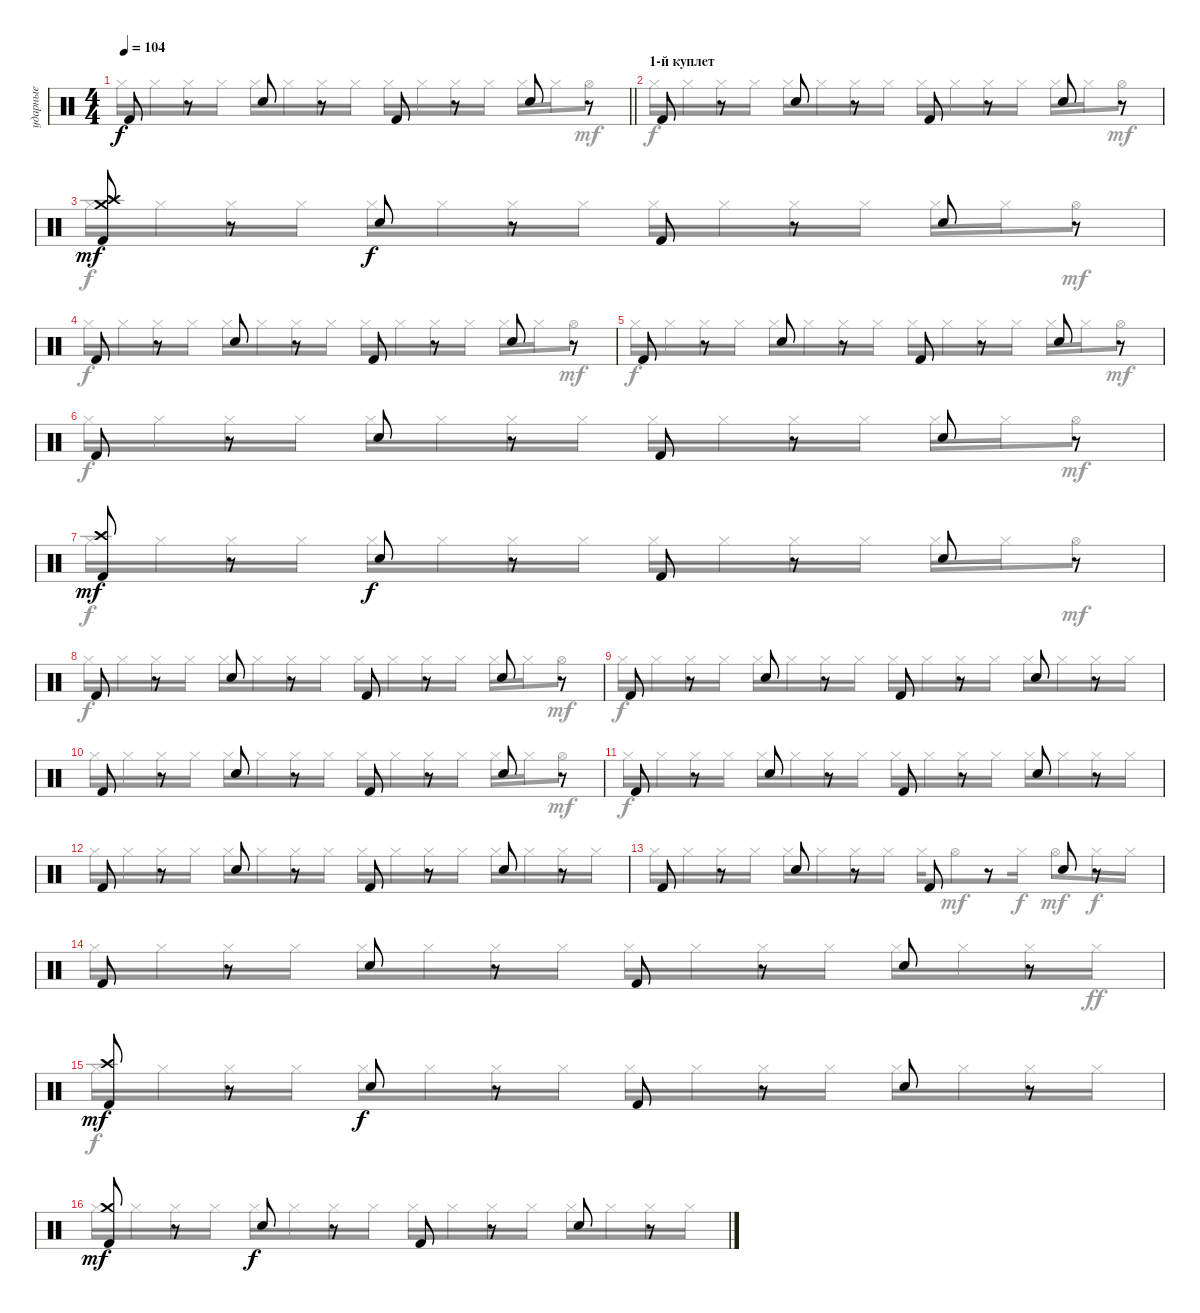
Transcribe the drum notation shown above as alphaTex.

\track ("ударные" "ударные") {instrument percussion}
\staff {score}
\articulation defaults
\voice
\ts (4 4)
\tempo 104
\clef neutral
\barLineRight lightlight
\ks c "Kick (hit) 2".8{dy f}
r.8 "Electric Snare (hit)".8 r.8 "Kick (hit) 2".8 r.8 "Electric Snare (hit)".8 r.8 |
\section ("" "1-й куплет")
"Kick (hit) 2".8 r.8 "Electric Snare (hit)".8 r.8 "Kick (hit) 2".8 r.8 "Electric Snare (hit)".8 r.8 |
("Crash medium (hit)" "Crash high (hit)" "Kick (hit) 2").8{dy mf} r.8 "Electric Snare (hit)".8{dy f} r.8 "Kick (hit) 2".8 r.8 "Electric Snare (hit)".8 r.8 |
"Kick (hit) 2".8 r.8 "Electric Snare (hit)".8 r.8 "Kick (hit) 2".8 r.8 "Electric Snare (hit)".8 r.8 |
"Kick (hit) 2".8 r.8 "Electric Snare (hit)".8 r.8 "Kick (hit) 2".8 r.8 "Electric Snare (hit)".8 r.8 |
"Kick (hit) 2".8 r.8 "Electric Snare (hit)".8 r.8 "Kick (hit) 2".8 r.8 "Electric Snare (hit)".8 r.8 |
("Crash high (hit)" "Kick (hit) 2").8{dy mf} r.8 "Electric Snare (hit)".8{dy f} r.8 "Kick (hit) 2".8 r.8 "Electric Snare (hit)".8 r.8 |
"Kick (hit) 2".8 r.8 "Electric Snare (hit)".8 r.8 "Kick (hit) 2".8 r.8 "Electric Snare (hit)".8 r.8 |
"Kick (hit) 2".8 r.8 "Electric Snare (hit)".8 r.8 "Kick (hit) 2".8 r.8 "Electric Snare (hit)".8 r.8 |
"Kick (hit) 2".8 r.8 "Electric Snare (hit)".8 r.8 "Kick (hit) 2".8 r.8 "Electric Snare (hit)".8 r.8 |
"Kick (hit) 2".8 r.8 "Electric Snare (hit)".8 r.8 "Kick (hit) 2".8 r.8 "Electric Snare (hit)".8 r.8 |
"Kick (hit) 2".8 r.8 "Electric Snare (hit)".8 r.8 "Kick (hit) 2".8 r.8 "Electric Snare (hit)".8 r.8 |
"Kick (hit) 2".8 r.8 "Electric Snare (hit)".8 r.8 "Kick (hit) 2".8 r.8 "Electric Snare (hit)".8 r.8 |
"Kick (hit) 2".8 r.8 "Electric Snare (hit)".8 r.8 "Kick (hit) 2".8 r.8 "Electric Snare (hit)".8 r.8 |
("Crash high (hit)" "Kick (hit) 2").8{dy mf} r.8 "Electric Snare (hit)".8{dy f} r.8 "Kick (hit) 2".8 r.8 "Electric Snare (hit)".8 r.8 |
("Crash medium (hit)" "Kick (hit) 2").8{dy mf} r.8 "Electric Snare (hit)".8{dy f} r.8 "Kick (hit) 2".8 r.8 "Electric Snare (hit)".8 r.8
\voice
\clef neutral
\ottava regular
\simile none
\barLineRight lightlight
\ks c "Hi-Hat (closed)".16{dy f} "Hi-Hat (closed)".16 "Hi-Hat (closed)".16 "Hi-Hat (closed)".16 "Hi-Hat (closed)".16 "Hi-Hat (closed)".16 "Hi-Hat (closed)".16 "Hi-Hat (closed)".16 "Hi-Hat (closed)".16 "Hi-Hat (closed)".16 "Hi-Hat (closed)".16 "Hi-Hat (closed)".16 "Hi-Hat (closed)".16 "Hi-Hat (closed)".16 "Hi-Hat (open)".8{dy mf}
|
"Hi-Hat (closed)".16{dy f} "Hi-Hat (closed)".16 "Hi-Hat (closed)".16 "Hi-Hat (closed)".16 "Hi-Hat (closed)".16 "Hi-Hat (closed)".16 "Hi-Hat (closed)".16 "Hi-Hat (closed)".16 "Hi-Hat (closed)".16 "Hi-Hat (closed)".16 "Hi-Hat (closed)".16 "Hi-Hat (closed)".16 "Hi-Hat (closed)".16 "Hi-Hat (closed)".16 "Hi-Hat (open)".8{dy mf} |
"Hi-Hat (closed)".16{dy f} "Hi-Hat (closed)".16 "Hi-Hat (closed)".16 "Hi-Hat (closed)".16 "Hi-Hat (closed)".16 "Hi-Hat (closed)".16 "Hi-Hat (closed)".16 "Hi-Hat (closed)".16 "Hi-Hat (closed)".16 "Hi-Hat (closed)".16 "Hi-Hat (closed)".16 "Hi-Hat (closed)".16 "Hi-Hat (closed)".16 "Hi-Hat (closed)".16 "Hi-Hat (open)".8{dy mf} |
"Hi-Hat (closed)".16{dy f} "Hi-Hat (closed)".16 "Hi-Hat (closed)".16 "Hi-Hat (closed)".16 "Hi-Hat (closed)".16 "Hi-Hat (closed)".16 "Hi-Hat (closed)".16 "Hi-Hat (closed)".16 "Hi-Hat (closed)".16 "Hi-Hat (closed)".16 "Hi-Hat (closed)".16 "Hi-Hat (closed)".16 "Hi-Hat (closed)".16 "Hi-Hat (closed)".16 "Hi-Hat (open)".8{dy mf} |
"Hi-Hat (closed)".16{dy f} "Hi-Hat (closed)".16 "Hi-Hat (closed)".16 "Hi-Hat (closed)".16 "Hi-Hat (closed)".16 "Hi-Hat (closed)".16 "Hi-Hat (closed)".16 "Hi-Hat (closed)".16 "Hi-Hat (closed)".16 "Hi-Hat (closed)".16 "Hi-Hat (closed)".16 "Hi-Hat (closed)".16 "Hi-Hat (closed)".16 "Hi-Hat (closed)".16 "Hi-Hat (open)".8{dy mf} |
"Hi-Hat (closed)".16{dy f} "Hi-Hat (closed)".16 "Hi-Hat (closed)".16 "Hi-Hat (closed)".16 "Hi-Hat (closed)".16 "Hi-Hat (closed)".16 "Hi-Hat (closed)".16 "Hi-Hat (closed)".16 "Hi-Hat (closed)".16 "Hi-Hat (closed)".16 "Hi-Hat (closed)".16 "Hi-Hat (closed)".16 "Hi-Hat (closed)".16 "Hi-Hat (closed)".16 "Hi-Hat (open)".8{dy mf} |
"Hi-Hat (closed)".16{dy f} "Hi-Hat (closed)".16 "Hi-Hat (closed)".16 "Hi-Hat (closed)".16 "Hi-Hat (closed)".16 "Hi-Hat (closed)".16 "Hi-Hat (closed)".16 "Hi-Hat (closed)".16 "Hi-Hat (closed)".16 "Hi-Hat (closed)".16 "Hi-Hat (closed)".16 "Hi-Hat (closed)".16 "Hi-Hat (closed)".16 "Hi-Hat (closed)".16 "Hi-Hat (open)".8{dy mf} |
"Hi-Hat (closed)".16{dy f} "Hi-Hat (closed)".16 "Hi-Hat (closed)".16 "Hi-Hat (closed)".16 "Hi-Hat (closed)".16 "Hi-Hat (closed)".16 "Hi-Hat (closed)".16 "Hi-Hat (closed)".16 "Hi-Hat (closed)".16 "Hi-Hat (closed)".16 "Hi-Hat (closed)".16 "Hi-Hat (closed)".16 "Hi-Hat (closed)".16 "Hi-Hat (closed)".16 "Hi-Hat (open)".8{dy mf} |
"Hi-Hat (closed)".16{dy f} "Hi-Hat (closed)".16 "Hi-Hat (closed)".16 "Hi-Hat (closed)".16 "Hi-Hat (closed)".16 "Hi-Hat (closed)".16 "Hi-Hat (closed)".16 "Hi-Hat (closed)".16 "Hi-Hat (closed)".16 "Hi-Hat (closed)".16 "Hi-Hat (closed)".16 "Hi-Hat (closed)".16 "Hi-Hat (closed)".16 "Hi-Hat (closed)".16 "Hi-Hat (closed)".16 "Hi-Hat (closed)".16 |
"Hi-Hat (closed)".16 "Hi-Hat (closed)".16 "Hi-Hat (closed)".16 "Hi-Hat (closed)".16 "Hi-Hat (closed)".16 "Hi-Hat (closed)".16 "Hi-Hat (closed)".16 "Hi-Hat (closed)".16 "Hi-Hat (closed)".16 "Hi-Hat (closed)".16 "Hi-Hat (closed)".16 "Hi-Hat (closed)".16 "Hi-Hat (closed)".16 "Hi-Hat (closed)".16 "Hi-Hat (open)".8{dy mf} |
"Hi-Hat (closed)".16{dy f} "Hi-Hat (closed)".16 "Hi-Hat (closed)".16 "Hi-Hat (closed)".16 "Hi-Hat (closed)".16 "Hi-Hat (closed)".16 "Hi-Hat (closed)".16 "Hi-Hat (closed)".16 "Hi-Hat (closed)".16 "Hi-Hat (closed)".16 "Hi-Hat (closed)".16 "Hi-Hat (closed)".16 "Hi-Hat (closed)".16 "Hi-Hat (closed)".16 "Hi-Hat (closed)".16 "Hi-Hat (closed)".16 |
"Hi-Hat (closed)".16 "Hi-Hat (closed)".16 "Hi-Hat (closed)".16 "Hi-Hat (closed)".16 "Hi-Hat (closed)".16 "Hi-Hat (closed)".16 "Hi-Hat (closed)".16 "Hi-Hat (closed)".16 "Hi-Hat (closed)".16 "Hi-Hat (closed)".16 "Hi-Hat (closed)".16 "Hi-Hat (closed)".16 "Hi-Hat (closed)".16 "Hi-Hat (closed)".16 "Hi-Hat (closed)".16 "Hi-Hat (closed)".16 |
"Hi-Hat (closed)".16 "Hi-Hat (closed)".16 "Hi-Hat (closed)".16 "Hi-Hat (closed)".16 "Hi-Hat (closed)".16 "Hi-Hat (closed)".16 "Hi-Hat (closed)".16 "Hi-Hat (closed)".16 "Hi-Hat (closed)".16 "Hi-Hat (open)".8{dy mf} "Hi-Hat (closed)".16{dy f} "Hi-Hat (open)".8{dy mf} "Hi-Hat (closed)".16{dy f} "Hi-Hat (closed)".16 |
"Hi-Hat (closed)".16 "Hi-Hat (closed)".16 "Hi-Hat (closed)".16 "Hi-Hat (closed)".16 "Hi-Hat (closed)".16 "Hi-Hat (closed)".16 "Hi-Hat (closed)".16 "Hi-Hat (closed)".16 "Hi-Hat (closed)".16 "Hi-Hat (closed)".16 "Hi-Hat (closed)".16 "Hi-Hat (closed)".16 "Hi-Hat (closed)".16 "Hi-Hat (closed)".16 "Hi-Hat (closed)".16 "Hi-Hat (closed)".16{dy ff} |
"Hi-Hat (closed)".16{dy f} "Hi-Hat (closed)".16 "Hi-Hat (closed)".16 "Hi-Hat (closed)".16 "Hi-Hat (closed)".16 "Hi-Hat (closed)".16 "Hi-Hat (closed)".16 "Hi-Hat (closed)".16 "Hi-Hat (closed)".16 "Hi-Hat (closed)".16 "Hi-Hat (closed)".16 "Hi-Hat (closed)".16 "Hi-Hat (closed)".16 "Hi-Hat (closed)".16 "Hi-Hat (closed)".16 "Hi-Hat (closed)".16 |
"Hi-Hat (closed)".16 "Hi-Hat (closed)".16 "Hi-Hat (closed)".16 "Hi-Hat (closed)".16 "Hi-Hat (closed)".16 "Hi-Hat (closed)".16 "Hi-Hat (closed)".16 "Hi-Hat (closed)".16 "Hi-Hat (closed)".16 "Hi-Hat (closed)".16 "Hi-Hat (closed)".16 "Hi-Hat (closed)".16 "Hi-Hat (closed)".16 "Hi-Hat (closed)".16 "Hi-Hat (closed)".16 "Hi-Hat (closed)".16
